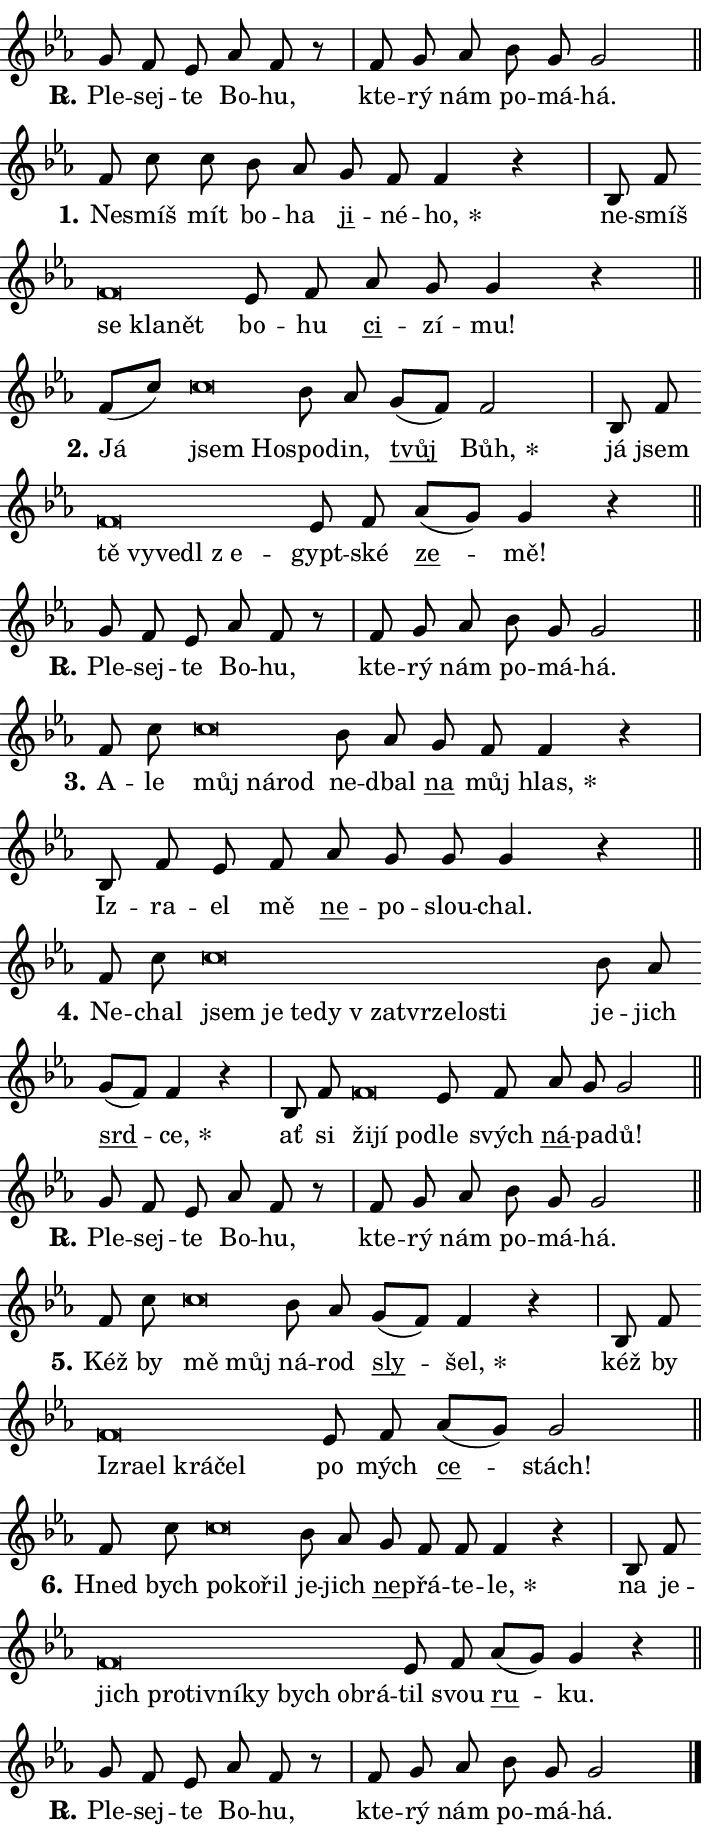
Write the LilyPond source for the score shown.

\version "2.24.0"
\header { tagline = "" }
\paper {
  indent = 0\cm
  top-margin = 0\cm
  right-margin = 0.13\cm % to fit lyric hyphens
  bottom-margin = 0\cm
  left-margin = 0\cm
  paper-width = 12\cm
  page-breaking = #ly:one-page-breaking
  system-system-spacing.basic-distance = #11
  score-system-spacing.basic-distance = #11
  ragged-last = ##f
}


%% Author: Thomas Morley
%% https://lists.gnu.org/archive/html/lilypond-user/2020-05/msg00002.html
#(define (line-position grob)
"Returns position of @var[grob} in current system:
   @code{'start}, if at first time-step
   @code{'end}, if at last time-step
   @code{'middle} otherwise
"
  (let* ((col (ly:item-get-column grob))
         (ln (ly:grob-object col 'left-neighbor))
         (rn (ly:grob-object col 'right-neighbor))
         (col-to-check-left (if (ly:grob? ln) ln col))
         (col-to-check-right (if (ly:grob? rn) rn col))
         (break-dir-left
           (and
             (ly:grob-property col-to-check-left 'non-musical #f)
             (ly:item-break-dir col-to-check-left)))
         (break-dir-right
           (and
             (ly:grob-property col-to-check-right 'non-musical #f)
             (ly:item-break-dir col-to-check-right))))
        (cond ((eqv? 1 break-dir-left) 'start)
              ((eqv? -1 break-dir-right) 'end)
              (else 'middle))))

#(define (tranparent-at-line-position vctor)
  (lambda (grob)
  "Relying on @code{line-position} select the relevant enry from @var{vctor}.
Used to determine transparency,"
    (case (line-position grob)
      ((end) (not (vector-ref vctor 0)))
      ((middle) (not (vector-ref vctor 1)))
      ((start) (not (vector-ref vctor 2))))))

noteHeadBreakVisibility =
#(define-music-function (break-visibility)(vector?)
"Makes @code{NoteHead}s transparent relying on @var{break-visibility}"
#{
  \override NoteHead.transparent =
    #(tranparent-at-line-position break-visibility)
#})

#(define delete-ledgers-for-transparent-note-heads
  (lambda (grob)
    "Reads whether a @code{NoteHead} is transparent.
If so this @code{NoteHead} is removed from @code{'note-heads} from
@var{grob}, which is supposed to be @code{LedgerLineSpanner}.
As a result ledgers are not printed for this @code{NoteHead}"
    (let* ((nhds-array (ly:grob-object grob 'note-heads))
           (nhds-list
             (if (ly:grob-array? nhds-array)
                 (ly:grob-array->list nhds-array)
                 '()))
           ;; Relies on the transparent-property being done before
           ;; Staff.LedgerLineSpanner.after-line-breaking is executed.
           ;; This is fragile ...
           (to-keep
             (remove
               (lambda (nhd)
                 (ly:grob-property nhd 'transparent #f))
               nhds-list)))
      ;; TODO find a better method to iterate over grob-arrays, similiar
      ;; to filter/remove etc for lists
      ;; For now rebuilt from scratch
      (set! (ly:grob-object grob 'note-heads)  '())
      (for-each
        (lambda (nhd)
          (ly:pointer-group-interface::add-grob grob 'note-heads nhd))
        to-keep))))

squashNotes = {
  \override NoteHead.X-extent = #'(-0.2 . 0.2)
  \override NoteHead.Y-extent = #'(-0.75 . 0)
  \override NoteHead.stencil =
    #(lambda (grob)
       (let ((pos (ly:grob-property grob 'staff-position)))
         (begin
           (if (< pos -7) (display "ERROR: Lower brevis then expected\n") (display ""))
           (if (<= pos -6) ly:text-interface::print ly:note-head::print))))
}
unSquashNotes = {
  \revert NoteHead.X-extent
  \revert NoteHead.Y-extent
  \revert NoteHead.stencil
}

hideNotes = \noteHeadBreakVisibility #begin-of-line-visible
unHideNotes = \noteHeadBreakVisibility #all-visible

% work-around for resetting accidentals
% https://lilypond.org/doc/v2.23/Documentation/notation/displaying-rhythms#unmetered-music
cadenzaMeasure = {
  \cadenzaOff
  \partial 1024 s1024
  \cadenzaOn
}

#(define-markup-command (accent layout props text) (markup?)
  "Underline accented syllable"
  (interpret-markup layout props
    #{\markup \override #'(offset . 4.3) \underline { #text }#}))

responsum = \markup \concat {
  "R" \hspace #-1.05 \path #0.1 #'((moveto 0 0.07) (lineto 0.9 0.8)) \hspace #0.05 "."
}

spaceSize = #0.6828661417322834 % exact space size for TeX Gyre Schola

\layout {
  \context {
    \Staff
    \remove "Time_signature_engraver"
    \override LedgerLineSpanner.after-line-breaking = #delete-ledgers-for-transparent-note-heads
  }
  \context {
    \Lyrics {
      \override LyricSpace.minimum-distance = \spaceSize
      \override LyricText.font-name = #"TeX Gyre Schola"
      \override LyricText.font-size = 1
      \override StanzaNumber.font-name = #"TeX Gyre Schola Bold"
      \override StanzaNumber.font-size = 1
    }
  }
  \context {
    \Score 
    \override NoteHead.text =
      #(lambda (grob) 
        (let ((pos (ly:grob-property grob 'staff-position)))
          #{\markup {
            \combine
              \halign #-0.55 \raise #(if (= pos -6) 0 0.5) \override #'(thickness . 2) \draw-line #'(3.2 . 0)
              \musicglyph "noteheads.sM1"
          }#}))
  }
}

% magnetic-lyrics.ily
%
%   written by
%     Jean Abou Samra <jean@abou-samra.fr>
%     Werner Lemberg <wl@gnu.org>
%
%   adapted by
%     Jiri Hon <jiri.hon@gmail.com>
%
% Version 2022-Apr-15

% https://www.mail-archive.com/lilypond-user@gnu.org/msg149350.html

#(define (Left_hyphen_pointer_engraver context)
   "Collect syllable-hyphen-syllable occurrences in lyrics and store
them in properties.  This engraver only looks to the left.  For
example, if the lyrics input is @code{foo -- bar}, it does the
following.

@itemize @bullet
@item
Set the @code{text} property of the @code{LyricHyphen} grob between
@q{foo} and @q{bar} to @code{foo}.

@item
Set the @code{left-hyphen} property of the @code{LyricText} grob with
text @q{foo} to the @code{LyricHyphen} grob between @q{foo} and
@q{bar}.
@end itemize

Use this auxiliary engraver in combination with the
@code{lyric-@/text::@/apply-@/magnetic-@/offset!} hook."
   (let ((hyphen #f)
         (text #f))
     (make-engraver
      (acknowledgers
       ((lyric-syllable-interface engraver grob source-engraver)
        (set! text grob)))
      (end-acknowledgers
       ((lyric-hyphen-interface engraver grob source-engraver)
        ;(when (not (grob::has-interface grob 'lyric-space-interface))
          (set! hyphen grob)));)
      ((stop-translation-timestep engraver)
       (when (and text hyphen)
         (ly:grob-set-object! text 'left-hyphen hyphen))
       (set! text #f)
       (set! hyphen #f)))))

#(define (lyric-text::apply-magnetic-offset! grob)
   "If the space between two syllables is less than the value in
property @code{LyricText@/.details@/.squash-threshold}, move the right
syllable to the left so that it gets concatenated with the left
syllable.

Use this function as a hook for
@code{LyricText@/.after-@/line-@/breaking} if the
@code{Left_@/hyphen_@/pointer_@/engraver} is active."
   (let ((hyphen (ly:grob-object grob 'left-hyphen #f)))
     (when hyphen
       (let ((left-text (ly:spanner-bound hyphen LEFT)))
         (when (grob::has-interface left-text 'lyric-syllable-interface)
           (let* ((common (ly:grob-common-refpoint grob left-text X))
                  (this-x-ext (ly:grob-extent grob common X))
                  (left-x-ext
                   (begin
                     ;; Trigger magnetism for left-text.
                     (ly:grob-property left-text 'after-line-breaking)
                     (ly:grob-extent left-text common X)))
                  ;; `delta` is the gap width between two syllables.
                  (delta (- (interval-start this-x-ext)
                            (interval-end left-x-ext)))
                  (details (ly:grob-property grob 'details))
                  (threshold (assoc-get 'squash-threshold details 0.2)))
             (when (< delta threshold)
               (let* (;; We have to manipulate the input text so that
                      ;; ligatures crossing syllable boundaries are not
                      ;; disabled.  For languages based on the Latin
                      ;; script this is essentially a beautification.
                      ;; However, for non-Western scripts it can be a
                      ;; necessity.
                      (lt (ly:grob-property left-text 'text))
                      (rt (ly:grob-property grob 'text))
                      (is-space (grob::has-interface hyphen 'lyric-space-interface))
                      (space (if is-space " " ""))
                      (extra-delta (if is-space spaceSize 0))
                      ;; Append new syllable.
                      (ltrt-space (if (and (string? lt) (string? rt))
                                (string-append lt space rt)
                                (make-concat-markup (list lt space rt))))
                      ;; Right-align `ltrt` to the right side.
                      (ltrt-space-markup (grob-interpret-markup
                               grob
                               (make-translate-markup
                                (cons (interval-length this-x-ext) 0)
                                (make-right-align-markup ltrt-space)))))
                 (begin
                   ;; Don't print `left-text`.
                   (ly:grob-set-property! left-text 'stencil #f)
                   ;; Set text and stencil (which holds all collected
                   ;; syllables so far) and shift it to the left.
                   (ly:grob-set-property! grob 'text ltrt-space)
                   (ly:grob-set-property! grob 'stencil ltrt-space-markup)
                   (ly:grob-translate-axis! grob (- (- delta extra-delta)) X))))))))))


#(define (lyric-hyphen::displace-bounds-first grob)
   ;; Make very sure this callback isn't triggered too early.
   (let ((left (ly:spanner-bound grob LEFT))
         (right (ly:spanner-bound grob RIGHT)))
     (ly:grob-property left 'after-line-breaking)
     (ly:grob-property right 'after-line-breaking)
     (ly:lyric-hyphen::print grob)))

squashThreshold = #0.4

\layout {
  \context {
    \Lyrics
    \consists #Left_hyphen_pointer_engraver
    \override LyricText.after-line-breaking =
      #lyric-text::apply-magnetic-offset!
    \override LyricHyphen.stencil = #lyric-hyphen::displace-bounds-first
    \override LyricText.details.squash-threshold = \squashThreshold
    \override LyricHyphen.minimum-distance = 0
    \override LyricHyphen.minimum-length = \squashThreshold
  }
}

squashText = \override LyricText.details.squash-threshold = 9999
unSquashText = \override LyricText.details.squash-threshold = \squashThreshold

leftText = \override LyricText.self-alignment-X = #LEFT
unLeftText = \revert LyricText.self-alignment-X

starOffset = #(lambda (grob) 
                (let ((x_offset (ly:self-alignment-interface::aligned-on-x-parent grob)))
                  (if (= x_offset 0) 0 (+ x_offset 1.2))))

star = #(define-music-function (syllable)(string?)
"Append star separator at the end of a syllable"
#{
  \once \override LyricText.X-offset = #starOffset
  \lyricmode { \markup {
    #syllable
    \override #'((font-name . "TeX Gyre Schola Bold")) \hspace #0.2 \lower #0.65 \larger "*"
  } }
#})

starAccent = #(define-music-function (syllable)(string?)
"Append star separator at the end of a syllable and make accent"
#{
  \once \override LyricText.X-offset = #starOffset
  \lyricmode { \markup {
    \accent #syllable
    \override #'((font-name . "TeX Gyre Schola Bold")) \hspace #0.2 \lower #0.65 \larger "*"
  } }
#})

breath = #(define-music-function (syllable)(string?)
"Append breathing indicator at the end of a syllable"
#{
  \lyricmode { \markup { #syllable "+" } }
#})

optionalBreath = #(define-music-function (syllable)(string?)
"Append optional breathing indicator at the end of a syllable"
#{
  \lyricmode { \markup { #syllable "(+)" } }
#})


\score {
    <<
        \new Voice = "melody" { \cadenzaOn \key es \major \relative { g'8 f es as f r \cadenzaMeasure \bar "|" f g as \bar "" bes g g2 \cadenzaMeasure \bar "||" \break } }
        \new Lyrics \lyricsto "melody" { \lyricmode { \set stanza = \responsum
Ple -- sej -- te Bo -- hu, kte -- rý nám po -- má -- há. } }
    >>
    \layout {}
}

\score {
    <<
        \new Voice = "melody" { \cadenzaOn \key es \major \relative { f'8 c' \bar "" c bes8 as \bar "" g f f4 r \cadenzaMeasure \bar "|" bes,8 f' \bar "" \squashNotes f\breve*1/16 \hideNotes \breve*1/16 \breve*1/16 \bar "" \unHideNotes \unSquashNotes es8 f \bar "" as g g4 r \cadenzaMeasure \bar "||" \break } }
        \new Lyrics \lyricsto "melody" { \lyricmode { \set stanza = "1."
Ne -- smíš mít bo -- ha \markup \accent ji -- né -- \star ho, ne -- smíš \leftText se \squashText kla -- nět \unLeftText \unSquashText bo -- hu \markup \accent ci -- zí -- mu! } }
    >>
    \layout {}
}

\score {
    <<
        \new Voice = "melody" { \cadenzaOn \key es \major \relative { f'8[( c')] \bar "" \squashNotes c\breve*1/16 \hideNotes \breve*1/16 \bar "" \unHideNotes \unSquashNotes bes8 as \bar "" g[( f)] f2 \cadenzaMeasure \bar "|" bes,8 f' \bar "" \squashNotes f\breve*1/16 \hideNotes \breve*1/16 \bar "" \breve*1/16 \bar "" \breve*1/16 \breve*1/16 \bar "" \unHideNotes \unSquashNotes es8 f \bar "" as[( g)] g4 r \cadenzaMeasure \bar "||" \break } }
        \new Lyrics \lyricsto "melody" { \lyricmode { \set stanza = "2."
Já \leftText jsem \squashText Ho -- \unLeftText \unSquashText spo -- din, \markup \accent tvůj \star Bůh, já jsem \leftText tě \squashText vy -- ve -- dl "z e" -- \unLeftText \unSquashText gypt -- ské \markup \accent ze -- mě! } }
    >>
    \layout {}
}

\score {
    <<
        \new Voice = "melody" { \cadenzaOn \key es \major \relative { g'8 f es as f r \cadenzaMeasure \bar "|" f g as \bar "" bes g g2 \cadenzaMeasure \bar "||" \break } }
        \new Lyrics \lyricsto "melody" { \lyricmode { \set stanza = \responsum
Ple -- sej -- te Bo -- hu, kte -- rý nám po -- má -- há. } }
    >>
    \layout {}
}

\score {
    <<
        \new Voice = "melody" { \cadenzaOn \key es \major \relative { f'8 c' \bar "" \squashNotes c\breve*1/16 \hideNotes \breve*1/16 \breve*1/16 \bar "" \unHideNotes \unSquashNotes bes8 as \bar "" g f f4 r \cadenzaMeasure \bar "|" bes,8 f'8 es8 f \bar "" as g g g4 r \cadenzaMeasure \bar "||" \break } }
        \new Lyrics \lyricsto "melody" { \lyricmode { \set stanza = "3."
A -- le \leftText můj \squashText ná -- rod \unLeftText \unSquashText ne -- dbal \markup \accent na můj \star hlas, Iz -- ra -- el mě \markup \accent ne -- po -- slou -- chal. } }
    >>
    \layout {}
}

\score {
    <<
        \new Voice = "melody" { \cadenzaOn \key es \major \relative { f'8 c' \bar "" \squashNotes c\breve*1/16 \hideNotes \breve*1/16 \bar "" \breve*1/16 \bar "" \breve*1/16 \bar "" \breve*1/16 \bar "" \breve*1/16 \bar "" \breve*1/16 \bar "" \breve*1/16 \breve*1/16 \bar "" \unHideNotes \unSquashNotes bes8 as \bar "" g[( f)] f4 r \cadenzaMeasure \bar "|" bes,8 f' \bar "" \squashNotes f\breve*1/16 \hideNotes \breve*1/16 \breve*1/16 \bar "" \unHideNotes \unSquashNotes es8 f \bar "" as g g2 \cadenzaMeasure \bar "||" \break } }
        \new Lyrics \lyricsto "melody" { \lyricmode { \set stanza = "4."
Ne -- chal \leftText jsem \squashText je te -- dy "v za" -- tvr -- ze -- lo -- sti \unLeftText \unSquashText je -- jich \markup \accent srd -- \star ce, ať si \leftText ži -- \squashText jí po -- \unLeftText \unSquashText dle svých \markup \accent ná -- pa -- dů! } }
    >>
    \layout {}
}

\score {
    <<
        \new Voice = "melody" { \cadenzaOn \key es \major \relative { g'8 f es as f r \cadenzaMeasure \bar "|" f g as \bar "" bes g g2 \cadenzaMeasure \bar "||" \break } }
        \new Lyrics \lyricsto "melody" { \lyricmode { \set stanza = \responsum
Ple -- sej -- te Bo -- hu, kte -- rý nám po -- má -- há. } }
    >>
    \layout {}
}

\score {
    <<
        \new Voice = "melody" { \cadenzaOn \key es \major \relative { f'8 c' \bar "" \squashNotes c\breve*1/16 \hideNotes \breve*1/16 \bar "" \unHideNotes \unSquashNotes bes8 as \bar "" g[( f)] f4 r \cadenzaMeasure \bar "|" bes,8 f' \bar "" \squashNotes f\breve*1/16 \hideNotes \breve*1/16 \bar "" \breve*1/16 \bar "" \breve*1/16 \breve*1/16 \bar "" \unHideNotes \unSquashNotes es8 f \bar "" as[( g)] g2 \cadenzaMeasure \bar "||" \break } }
        \new Lyrics \lyricsto "melody" { \lyricmode { \set stanza = "5."
Kéž by \leftText mě \squashText můj \unLeftText \unSquashText ná -- rod \markup \accent sly -- \star šel, kéž by \leftText Iz -- \squashText ra -- el krá -- čel \unLeftText \unSquashText po mých \markup \accent ce -- stách! } }
    >>
    \layout {}
}

\score {
    <<
        \new Voice = "melody" { \cadenzaOn \key es \major \relative { f'8 c' \bar "" \squashNotes c\breve*1/16 \hideNotes \breve*1/16 \breve*1/16 \bar "" \unHideNotes \unSquashNotes bes8 as \bar "" g f f f4 r \cadenzaMeasure \bar "|" bes,8 f' \bar "" \squashNotes f\breve*1/16 \hideNotes \breve*1/16 \bar "" \breve*1/16 \bar "" \breve*1/16 \bar "" \breve*1/16 \bar "" \breve*1/16 \bar "" \breve*1/16 \breve*1/16 \bar "" \unHideNotes \unSquashNotes es8 f \bar "" as[( g)] g4 r \cadenzaMeasure \bar "||" \break } }
        \new Lyrics \lyricsto "melody" { \lyricmode { \set stanza = "6."
Hned bych \leftText po -- \squashText ko -- řil \unLeftText \unSquashText je -- jich \markup \accent ne -- přá -- te -- \star le, na je -- \leftText jich \squashText pro -- tiv -- ní -- ky bych ob -- rá -- \unLeftText \unSquashText til svou \markup \accent ru -- ku. } }
    >>
    \layout {}
}

\score {
    <<
        \new Voice = "melody" { \cadenzaOn \key es \major \relative { g'8 f es as f r \cadenzaMeasure \bar "|" f g as \bar "" bes g g2 \cadenzaMeasure \bar "||" \break } \bar "|." }
        \new Lyrics \lyricsto "melody" { \lyricmode { \set stanza = \responsum
Ple -- sej -- te Bo -- hu, kte -- rý nám po -- má -- há. } }
    >>
    \layout {}
}
